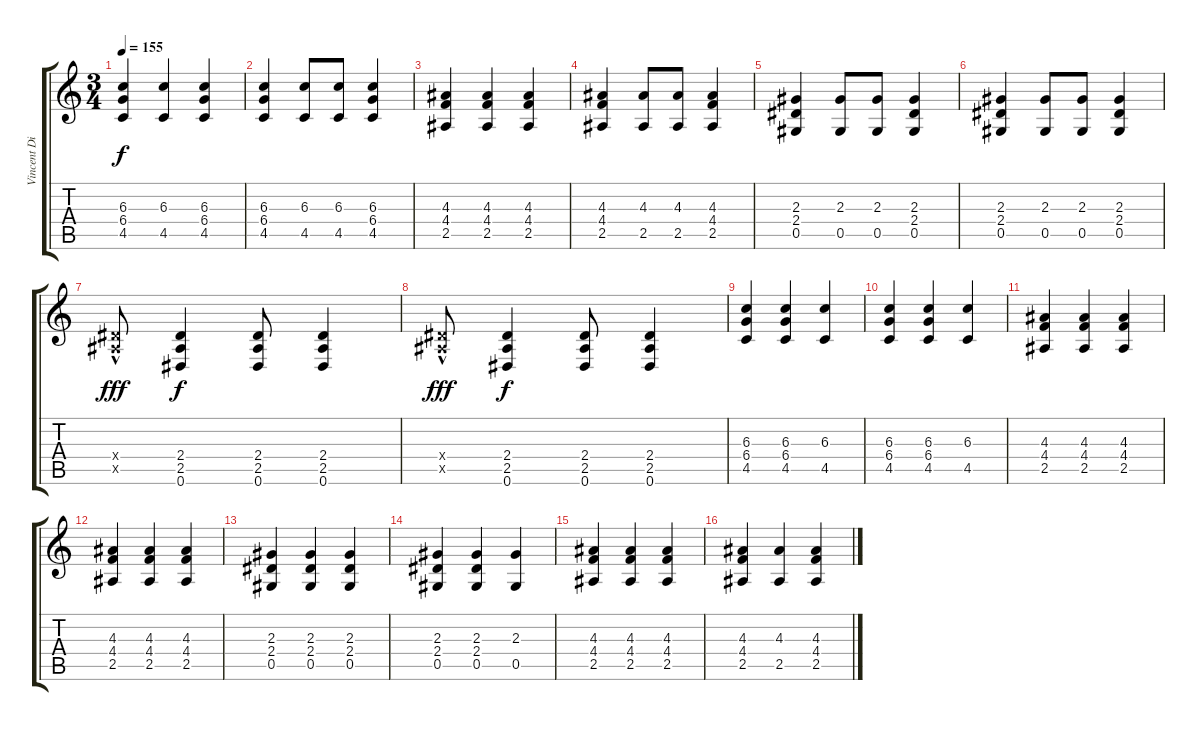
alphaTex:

\track ("Vincent Distortion" "Vincent Di") {instrument distortionguitar}
\staff {score tabs}
\tuning (Eb4 Bb3 Gb3 Db3 Ab2 Eb2) {hide}
\ts (3 4)
\tempo 155
\clef g2
\ks c
(6.3 6.4 4.5).4{dy f} (6.3 4.5).4 (6.3 6.4 4.5).4 |
(6.3 6.4 4.5).4 (6.3 4.5).8 (6.3 4.5).8 (6.3 6.4 4.5).4 |
(4.3 4.4 2.5).4 (4.3 4.4 2.5).4 (4.3 4.4 2.5).4 |
(4.3 4.4 2.5).4 (4.3 2.5).8 (4.3 2.5).8 (4.3 4.4 2.5).4 |
(2.3 2.4 0.5).4 (2.3 0.5).8 (2.3 0.5).8 (2.3 2.4 0.5).4 |
(2.3 2.4 0.5).4 (2.3 0.5).8 (2.3 0.5).8 (2.3 2.4 0.5).4 |
(2.4{hac x} 2.5{hac x}).8{dy fff} (2.4 2.5 0.6).4{dy f} (2.4 2.5 0.6).8 (2.4 2.5 0.6).4 |
(2.4{hac x} 2.5{hac x}).8{dy fff} (2.4 2.5 0.6).4{dy f} (2.4 2.5 0.6).8 (2.4 2.5 0.6).4 |
(6.3 6.4 4.5).4 (6.3 6.4 4.5).4 (6.3 4.5).4 |
(6.3 6.4 4.5).4 (6.3 6.4 4.5).4 (6.3 4.5).4 |
(4.3 4.4 2.5).4 (4.3 4.4 2.5).4 (4.3 4.4 2.5).4 |
(4.3 4.4 2.5).4 (4.3 4.4 2.5).4 (4.3 4.4 2.5).4 |
(2.3 2.4 0.5).4 (2.3 2.4 0.5).4 (2.3 2.4 0.5).4 |
(2.3 2.4 0.5).4 (2.3 2.4 0.5).4 (2.3 0.5).4 |
(4.3 4.4 2.5).4 (4.3 4.4 2.5).4 (4.3 4.4 2.5).4 |
(4.3 4.4 2.5).4 (4.3 2.5).4 (4.3 4.4 2.5).4
